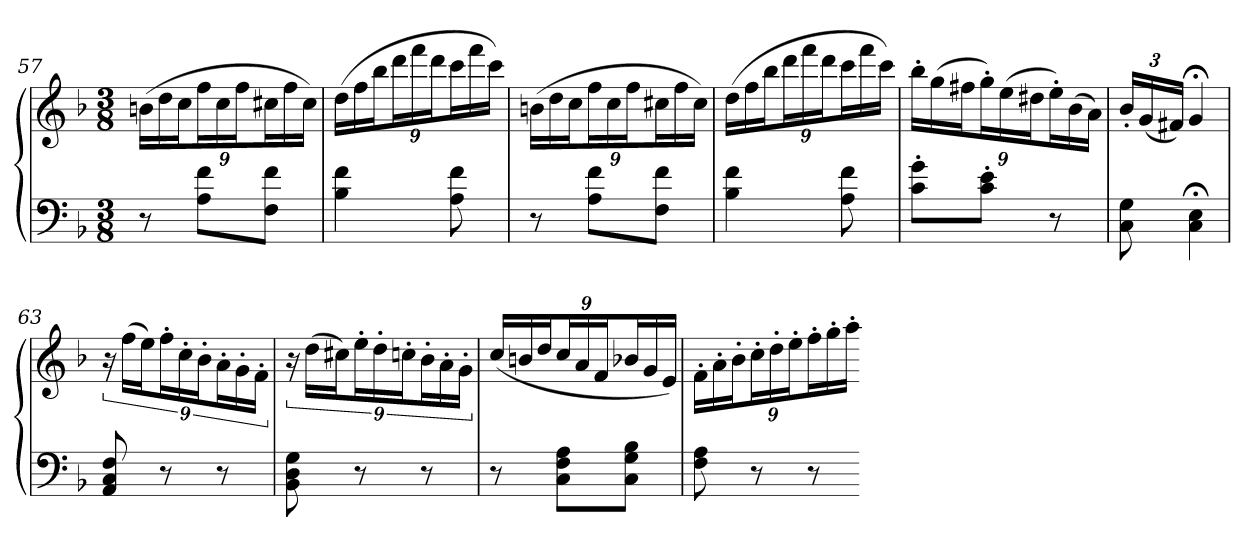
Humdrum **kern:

**kern	**kern
*part1	*part1
*staff2	*staff1
*clefF4	*clefG2
*k[b-]	*k[b-]
*F:	*F:
*M3/8	*M3/8
=57	=57
8r	(24bnLL
.	24dd
.	24ccJ
8A 8fL	24ffL
.	24cc
.	24ffJ
8F 8fJ	24cc#XL
.	24ff
.	24cc#JJ)
=58	=58
4B- 4f	(24ddLL
.	24ff
.	24bb-J
.	24dddL
.	24fff
.	24dddJ
8A 8f	24cccL
.	24fff
.	24cccJJ)
=59	=59
8r	(24bnLL
.	24dd
.	24ccJ
8A 8fL	24ffL
.	24cc
.	24ffJ
8F 8fJ	24cc#XL
.	24ff
.	24cc#JJ)
=60	=60
4B- 4f	(24ddLL
.	24ff
.	24bb-J
.	24dddL
.	24fff
.	24dddJ
8A 8f	24cccL
.	24fff
.	24cccJJ)
=61	=61
8c' 8g'L	24bb-'LL
.	(24gg
.	24ff#XJ
8c' 8e'J	24gg'L)
.	(24ee
.	24dd#XJ
8r	24ee'L)
.	(24b-
.	24aJJ)
=62	=62
8C 8G	24b-'LL
.	(24g
.	24f#XJJ)
4C;< 4E;<	4g;<
=63	=63
8AA 8C 8F	24r
.	(24ffLL
.	24eeJ)
8r	24ff'L
.	24cc'
.	24b-'J
8r	24a'L
.	24g'
.	24f'JJ
=64	=64
8BB- 8D 8G	24r
.	(24ddLL
.	24cc#XJ)
8r	24ee'L
.	24dd'
.	24ccn'J
8r	24b-'L
.	24a'
.	24g'JJ
=65	=65
8r	(24ccLL
.	24bn
.	24ddJ
8C 8F 8AL	24ccL
.	24a
.	24fJ
8C 8G 8B-J	24b-XL
.	24g
.	24eJJ)
=66	=66
8F 8A	24f'LL
.	24a'
.	24b-'J
8r	24cc'L
.	24dd'
.	24ee'J
8r	24ff'L
.	24gg'
.	24aa'JJ
=-	=-
*-	*-
